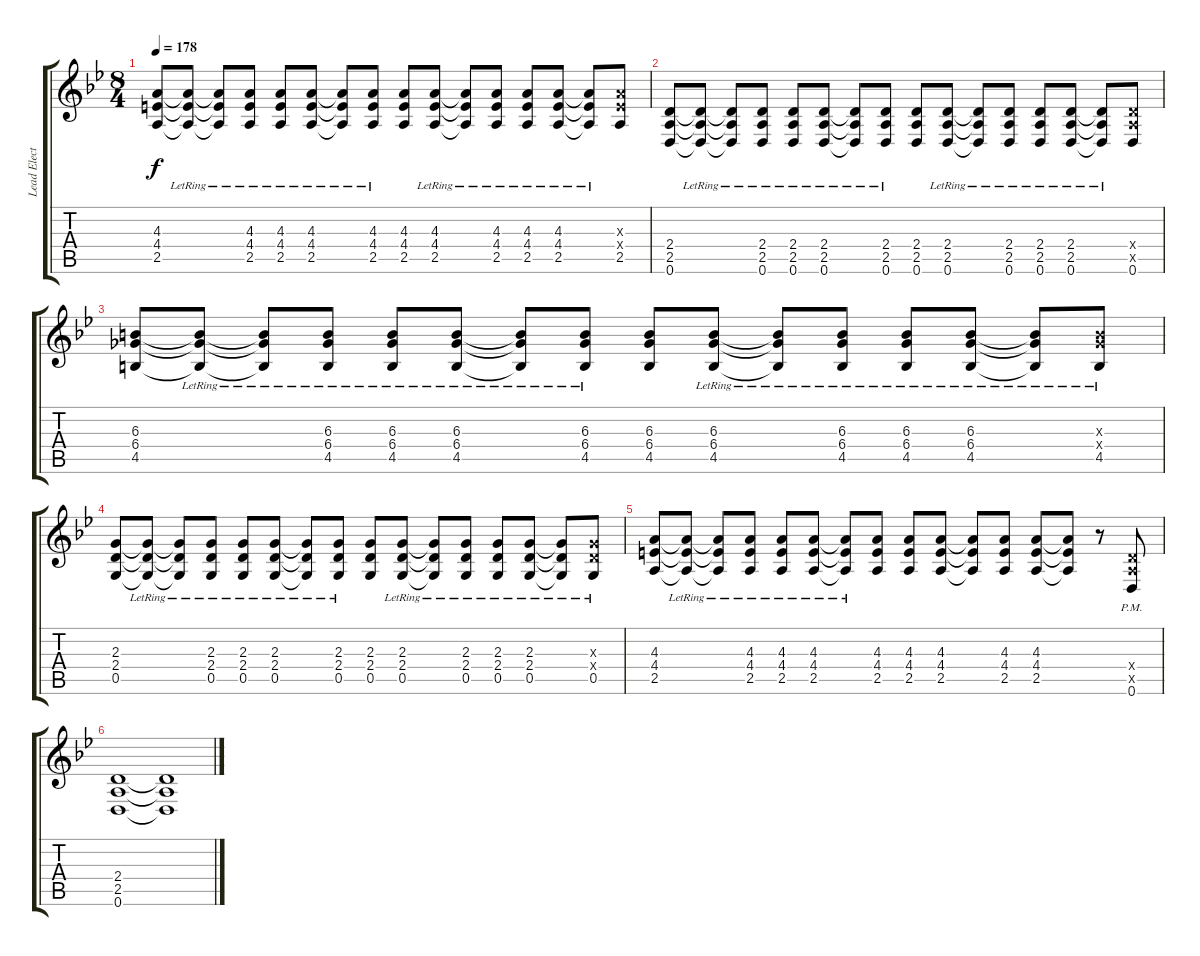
\track ("Lead Electric Guitar" "Lead Elect") {instrument overdrivenguitar}
\staff {score tabs}
\tuning (D4 A3 F3 C3 G2 D2) {hide}
\ts (8 4)
\tempo 178
\clef g2
\ks bb
(4.3 4.4 2.5).8{dy f} (4.3{lr t} 4.4{lr t} 2.5{lr t}).8 (4.3{lr t} 4.4{lr t} 2.5{lr t}).8 (4.3{lr} 4.4{lr} 2.5{lr}).8 (4.3{lr} 4.4{lr} 2.5{lr}).8 (4.3{lr} 4.4{lr} 2.5{lr}).8 (4.3{lr t} 4.4{lr t} 2.5{lr t}).8 (4.3{lr} 4.4{lr} 2.5{lr}).8 (4.3 4.4 2.5).8 (4.3{lr} 4.4{lr} 2.5{lr}).8 (4.3{lr t} 4.4{lr t} 2.5{lr t}).8 (4.3{lr} 4.4{lr} 2.5{lr}).8 (4.3{lr} 4.4{lr} 2.5{lr}).8 (4.3{lr} 4.4{lr} 2.5{lr}).8 (4.3{lr t} 4.4{lr t} 2.5{lr t}).8 (4.3{x} 4.4{x} 2.5).8 |
(2.4 2.5 0.6).8 (2.4{lr t} 2.5{lr t} 0.6{t}).8 (2.4{lr t} 2.5{lr t} 0.6{t}).8 (2.4{lr} 2.5{lr} 0.6).8 (2.4{lr} 2.5{lr} 0.6).8 (2.4{lr} 2.5{lr} 0.6).8 (2.4{lr t} 2.5{lr t} 0.6{t}).8 (2.4{lr} 2.5{lr} 0.6).8 (2.4 2.5 0.6).8 (2.4{lr} 2.5{lr} 0.6).8 (2.4{lr t} 2.5{lr t} 0.6{t}).8 (2.4{lr} 2.5{lr} 0.6).8 (2.4{lr} 2.5{lr} 0.6).8 (2.4{lr} 2.5{lr} 0.6).8 (2.4{lr t} 2.5{lr t} 0.6{t}).8 (2.4{x} 2.5{x} 0.6).8 |
(6.3 6.4 4.5).8 (6.3{lr t} 6.4{lr t} 4.5{lr t}).8 (6.3{lr t} 6.4{lr t} 4.5{lr t}).8 (6.3{lr} 6.4{lr} 4.5{lr}).8 (6.3{lr} 6.4{lr} 4.5{lr}).8 (6.3{lr} 6.4{lr} 4.5{lr}).8 (6.3{lr t} 6.4{lr t} 4.5{lr t}).8 (6.3{lr} 6.4{lr} 4.5{lr}).8 (6.3 6.4 4.5).8 (6.3{lr} 6.4{lr} 4.5{lr}).8 (6.3{lr t} 6.4{lr t} 4.5{lr t}).8 (6.3{lr} 6.4{lr} 4.5{lr}).8 (6.3{lr} 6.4{lr} 4.5{lr}).8 (6.3{lr} 6.4{lr} 4.5{lr}).8 (6.3{lr t} 6.4{lr t} 4.5{lr t}).8 (6.3{x} 6.4{x} 4.5{lr}).8 |
(2.3 2.4 0.5).8 (2.3{lr t} 2.4{lr t} 0.5{lr t}).8 (2.3{lr t} 2.4{lr t} 0.5{lr t}).8 (2.3{lr} 2.4{lr} 0.5{lr}).8 (2.3{lr} 2.4{lr} 0.5{lr}).8 (2.3{lr} 2.4{lr} 0.5{lr}).8 (2.3{lr t} 2.4{lr t} 0.5{lr t}).8 (2.3{lr} 2.4{lr} 0.5{lr}).8 (2.3 2.4 0.5).8 (2.3{lr} 2.4{lr} 0.5{lr}).8 (2.3{lr t} 2.4{lr t} 0.5{lr t}).8 (2.3{lr} 2.4{lr} 0.5{lr}).8 (2.3{lr} 2.4{lr} 0.5{lr}).8 (2.3{lr} 2.4{lr} 0.5{lr}).8 (2.3{lr t} 2.4{lr t} 0.5{lr t}).8 (2.3{x} 2.4{x} 0.5{lr}).8 |
(4.3 4.4 2.5).8 (4.3{lr t} 4.4{lr t} 2.5{lr t}).8 (4.3{lr t} 4.4{lr t} 2.5{lr t}).8 (4.3{lr} 4.4{lr} 2.5{lr}).8 (4.3{lr} 4.4{lr} 2.5{lr}).8 (4.3{lr} 4.4{lr} 2.5{lr}).8 (4.3{lr t} 4.4{lr t} 2.5{lr t}).8 (4.3 4.4 2.5).8 (4.3 4.4 2.5).8 (4.3 4.4 2.5).8 (4.3{t} 4.4{t} 2.5{t}).8 (4.3 4.4 2.5).8 (4.3 4.4 2.5).8 (4.3{t} 4.4{t} 2.5{t}).8 r.8 (2.4{pm x} 2.5{x} 0.6).8 |
(2.4 2.5 0.6).1 (2.4{t} 2.5{t} 0.6{t}).1
